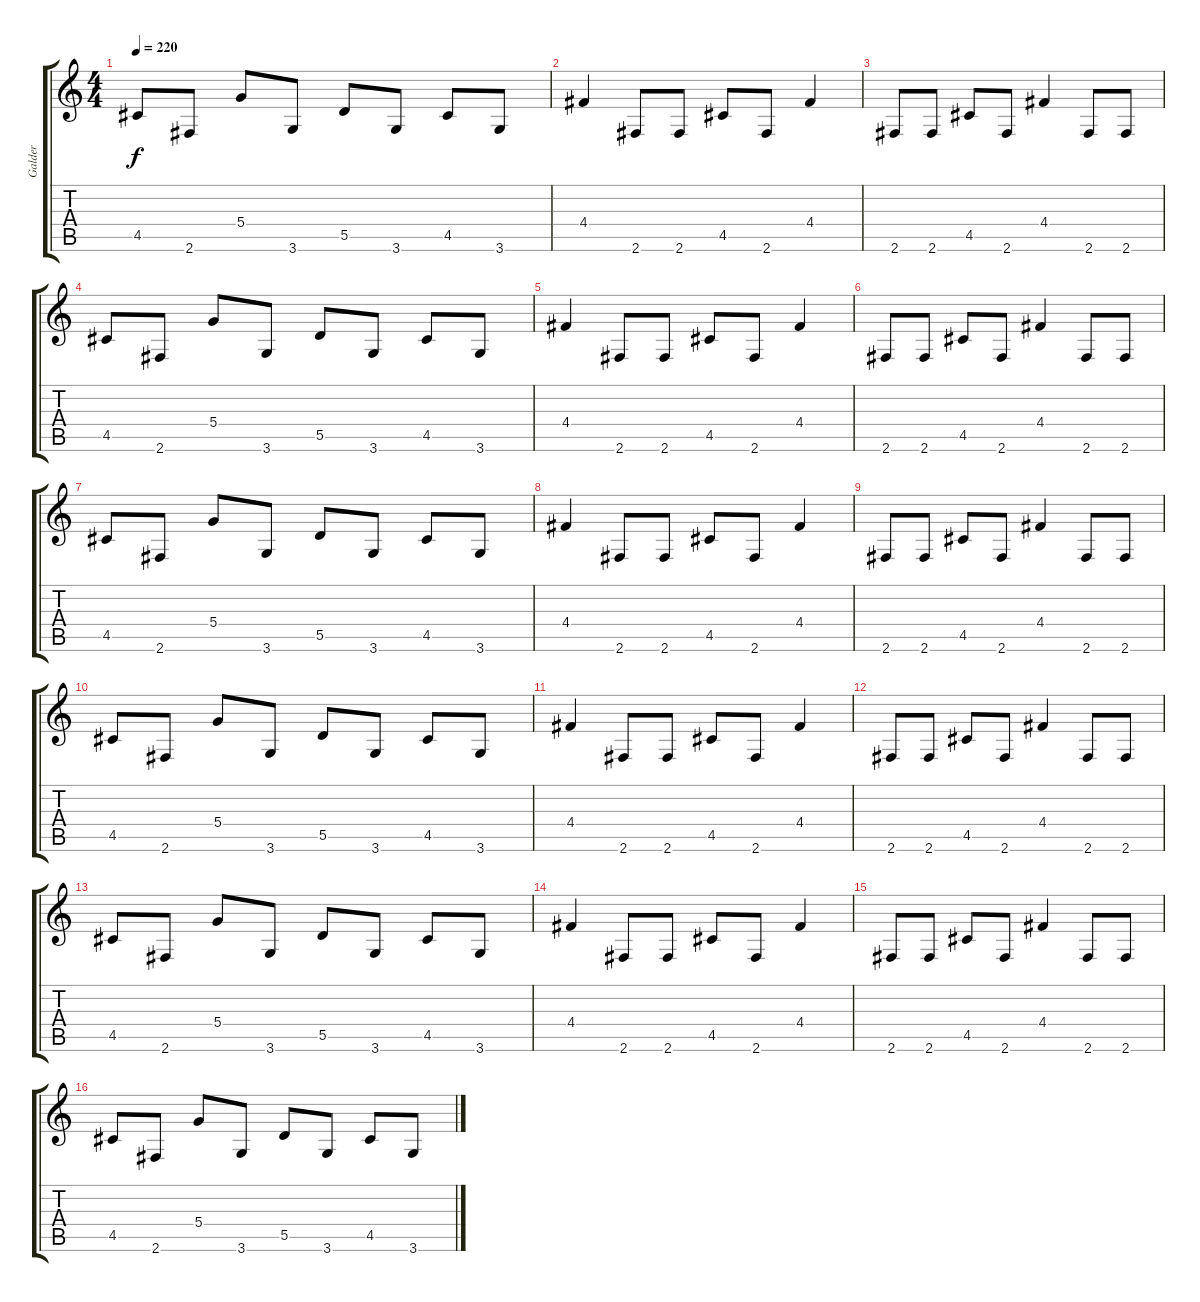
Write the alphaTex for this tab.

\track ("Galder" "Galder") {instrument distortionguitar}
\staff {score tabs}
\tuning (E4 B3 G3 D3 A2 E2) {hide}
\ts (4 4)
\tempo 220
\clef g2
\ks c
4.5.8{dy f} 2.6.8 5.4.8 3.6.8 5.5.8 3.6.8 4.5.8 3.6.8 |
4.4.4 2.6.8 2.6.8 4.5.8 2.6.8 4.4.4 |
2.6.8 2.6.8 4.5.8 2.6.8 4.4.4 2.6.8 2.6.8 |
4.5.8 2.6.8 5.4.8 3.6.8 5.5.8 3.6.8 4.5.8 3.6.8 |
4.4.4 2.6.8 2.6.8 4.5.8 2.6.8 4.4.4 |
2.6.8 2.6.8 4.5.8 2.6.8 4.4.4 2.6.8 2.6.8 |
4.5.8 2.6.8 5.4.8 3.6.8 5.5.8 3.6.8 4.5.8 3.6.8 |
4.4.4 2.6.8 2.6.8 4.5.8 2.6.8 4.4.4 |
2.6.8 2.6.8 4.5.8 2.6.8 4.4.4 2.6.8 2.6.8 |
4.5.8 2.6.8 5.4.8 3.6.8 5.5.8 3.6.8 4.5.8 3.6.8 |
4.4.4 2.6.8 2.6.8 4.5.8 2.6.8 4.4.4 |
2.6.8 2.6.8 4.5.8 2.6.8 4.4.4 2.6.8 2.6.8 |
4.5.8 2.6.8 5.4.8 3.6.8 5.5.8 3.6.8 4.5.8 3.6.8 |
4.4.4 2.6.8 2.6.8 4.5.8 2.6.8 4.4.4 |
2.6.8 2.6.8 4.5.8 2.6.8 4.4.4 2.6.8 2.6.8 |
4.5.8 2.6.8 5.4.8 3.6.8 5.5.8 3.6.8 4.5.8 3.6.8
